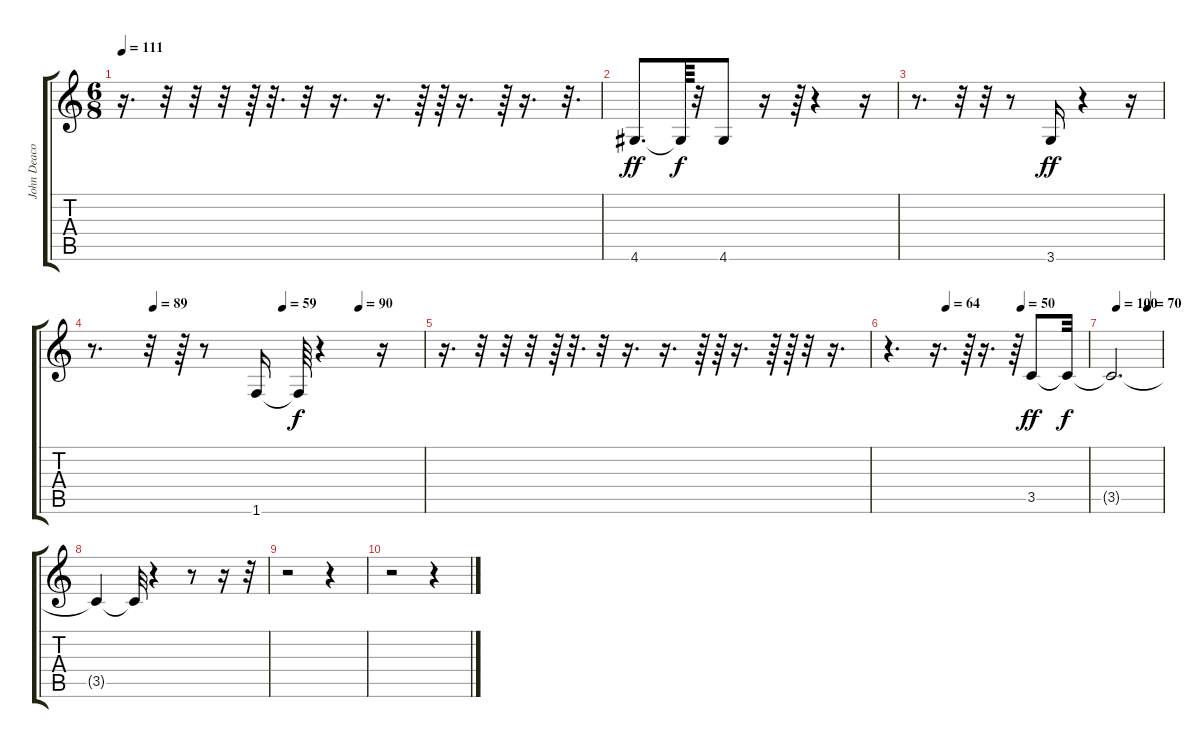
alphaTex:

\track ("John Deacon" "John Deaco") {mute instrument fretlessbass}
\staff {score tabs}
\tuning (E4 B3 G3 D3 A2 E2) {hide}
\ts (6 8)
\tempo 111
\clef g2
\ks c
r.16{d dy f} r.32 r.32 r.32 r.64 r.32{d} r.32 r.16{d} r.16{d} r.64 r.64 r.16{d} r.64 r.16{d} r.32{d} |
4.6.8{d dy ff} 4.6{t}.64{dy f} r.32 4.6.8 r.16 r.64 r.4 r.16 |
r.8{d} r.32 r.32 r.8 3.6.16{dy ff} r.4 r.16 |
\tempo (89 0.1875)
\tempo (59 0.5763888888888888)
\tempo (90 0.8055555555555556)
r.8{d} r.32 r.64 r.8 1.6.16 1.6{t}.64{dy f} r.4 r.16 |
r.16{d} r.32 r.32 r.32 r.64 r.32{d} r.32 r.16{d} r.16{d} r.64 r.64 r.16{d} r.64 r.64 r.32 r.16{d} |
\tempo (64 0.2916666666666667)
\tempo (50 0.6666666666666666)
r.4{d} r.16{d} r.64 r.16{d} r.64 3.5.8{dy ff} 3.5{t}.32{dy f} |
\tempo (100 0.125)
\tempo (70 0.7291666666666666)
3.5{t}.2{d} |
3.5{t}.4 3.5{t}.32 r.4 r.8 r.16 r.32 |
r.2 r.4 |
r.2 r.4
